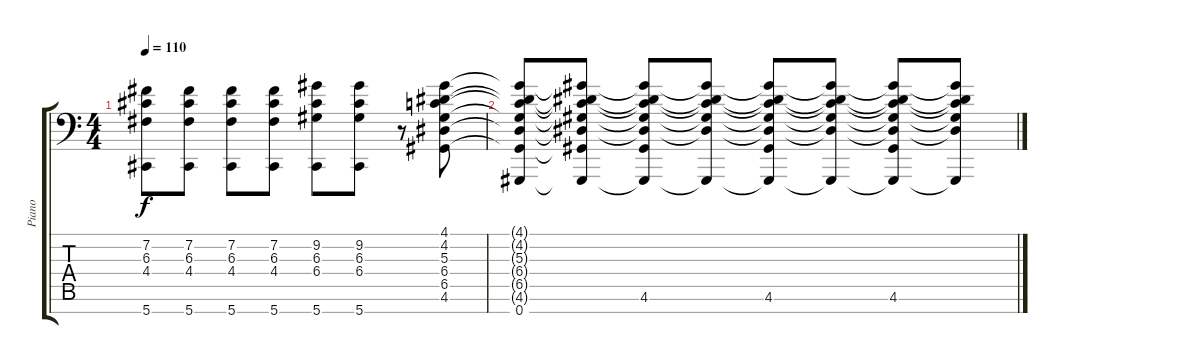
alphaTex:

\track ("Piano" "Piano") {instrument acousticgrandpiano}
\staff {score tabs}
\tuning (E4 B3 G3 D3 A2 E2 Ab1) {hide}
\ts (4 4)
\tempo 110
\clef f4
\ks c
(7.2{t} 6.3{t} 4.4{t} 5.7{t}).8{dy f} (7.2 6.3 4.4 5.7).8 (7.2 6.3 4.4 5.7).8 (7.2 6.3 4.4 5.7).8 (9.2 6.3 6.4 5.7).8 (9.2 6.3 6.4 5.7).8 r.8 (4.1 4.2 5.3 6.4 6.5 4.6).8 |
(4.1{t} 4.2{t} 5.3{t} 6.4{t} 6.5{t} 4.6{t} 0.7).8 (4.1{t} 4.2{t} 5.3{t} 6.4{t} 6.5{t} 4.6{t} 0.7{t}).8 (4.1{t} 4.2{t} 5.3{t} 6.4{t} 6.5{t} 4.6 0.7{t}).8 (4.1{t} 4.2{t} 5.3{t} 6.4{t} 6.5{t} 0.7{t}).8 (4.1{t} 4.2{t} 5.3{t} 6.4{t} 6.5{t} 4.6 0.7{t}).8 (4.1{t} 4.2{t} 5.3{t} 6.4{t} 6.5{t} 0.7{t}).8 (4.1{t} 4.2{t} 5.3{t} 6.4{t} 6.5{t} 4.6 0.7{t}).8 (4.1{t} 4.2{t} 5.3{t} 6.4{t} 6.5{t} 0.7{t}).8
